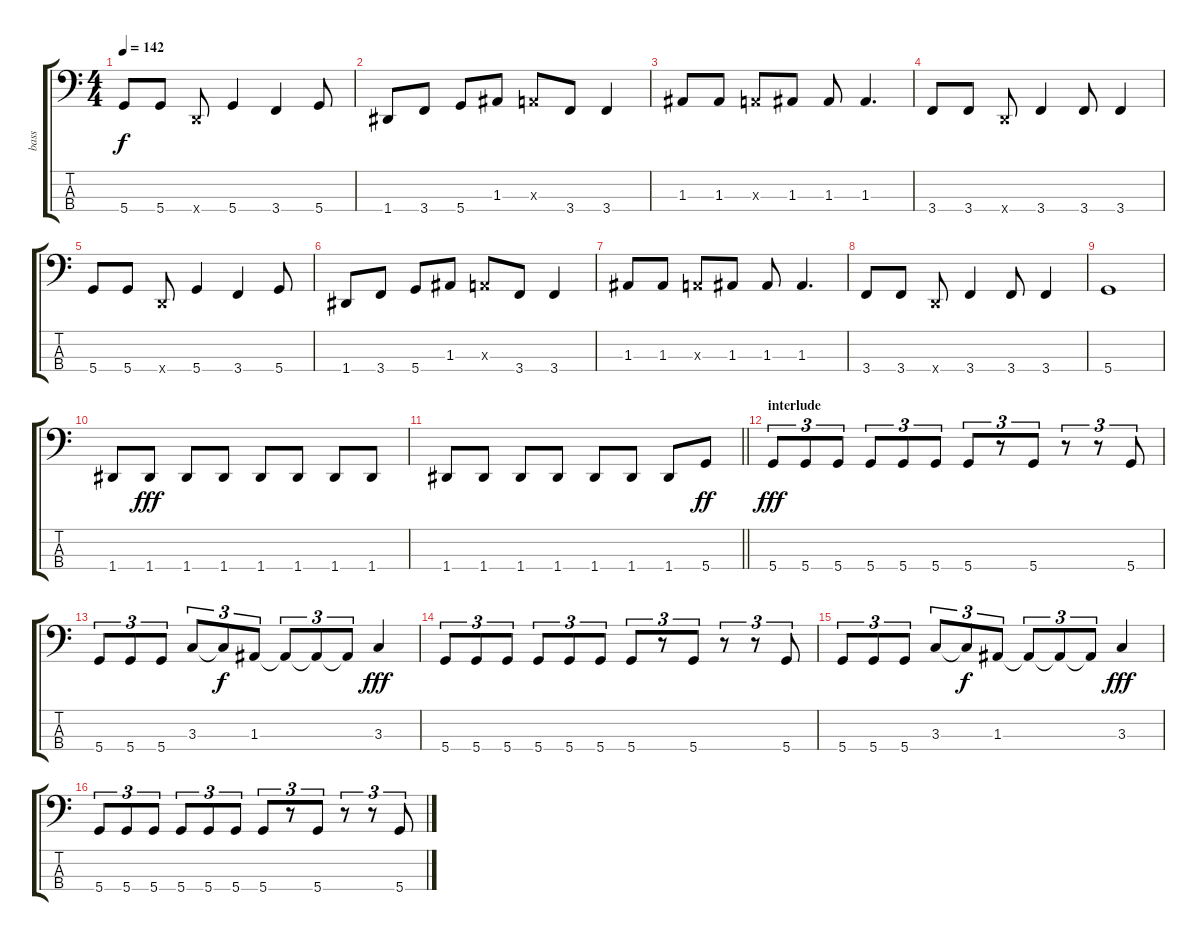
\track ("bass" "bass") {instrument electricbasspick}
\staff {score tabs}
\tuning (G2 D2 A1 D1) {hide}
\ts (4 4)
\tempo 142
\clef f4
\ks c
5.4.8{dy f} 5.4.8 0.4{x}.8 5.4.4 3.4.4 5.4.8 |
1.4.8 3.4.8 5.4.8 1.3.8 0.3{x}.8 3.4.8 3.4.4 |
1.3.8 1.3.8 0.3{x}.8 1.3.8 1.3.8 1.3.4{d} |
3.4.8 3.4.8 0.4{x}.8 3.4.4 3.4.8 3.4.4 |
5.4.8 5.4.8 0.4{x}.8 5.4.4 3.4.4 5.4.8 |
1.4.8 3.4.8 5.4.8 1.3.8 0.3{x}.8 3.4.8 3.4.4 |
1.3.8 1.3.8 0.3{x}.8 1.3.8 1.3.8 1.3.4{d} |
3.4.8 3.4.8 0.4{x}.8 3.4.4 3.4.8 3.4.4 |
5.4.1 |
1.4.8 1.4.8{dy fff} 1.4.8 1.4.8 1.4.8 1.4.8 1.4.8 1.4.8 |
\barLineRight lightlight
1.4.8 1.4.8 1.4.8 1.4.8 1.4.8 1.4.8 1.4.8 5.4.8{dy ff} |
\section ("" "interlude")
5.4.8{tu (3 2) dy fff volume 15} 5.4.8{tu (3 2)} 5.4.8{tu (3 2)} 5.4.8{tu (3 2)} 5.4.8{tu (3 2)} 5.4.8{tu (3 2)} 5.4.8{tu (3 2)} r.8{tu (3 2)} 5.4.8{tu (3 2)} r.8{tu (3 2)} r.8{tu (3 2)} 5.4.8{tu (3 2)} |
5.4.8{tu (3 2)} 5.4.8{tu (3 2)} 5.4.8{tu (3 2)} 3.3.8{tu (3 2)} 3.3{t}.8{tu (3 2) dy f} 1.3.8{tu (3 2)} 1.3{t}.8{tu (3 2)} 1.3{t}.8{tu (3 2)} 1.3{t}.8{tu (3 2)} 3.3.4{dy fff} |
5.4.8{tu (3 2)} 5.4.8{tu (3 2)} 5.4.8{tu (3 2)} 5.4.8{tu (3 2)} 5.4.8{tu (3 2)} 5.4.8{tu (3 2)} 5.4.8{tu (3 2)} r.8{tu (3 2)} 5.4.8{tu (3 2)} r.8{tu (3 2)} r.8{tu (3 2)} 5.4.8{tu (3 2)} |
5.4.8{tu (3 2)} 5.4.8{tu (3 2)} 5.4.8{tu (3 2)} 3.3.8{tu (3 2)} 3.3{t}.8{tu (3 2) dy f} 1.3.8{tu (3 2)} 1.3{t}.8{tu (3 2)} 1.3{t}.8{tu (3 2)} 1.3{t}.8{tu (3 2)} 3.3.4{dy fff} |
5.4.8{tu (3 2)} 5.4.8{tu (3 2)} 5.4.8{tu (3 2)} 5.4.8{tu (3 2)} 5.4.8{tu (3 2)} 5.4.8{tu (3 2)} 5.4.8{tu (3 2)} r.8{tu (3 2)} 5.4.8{tu (3 2)} r.8{tu (3 2)} r.8{tu (3 2)} 5.4.8{tu (3 2)}
